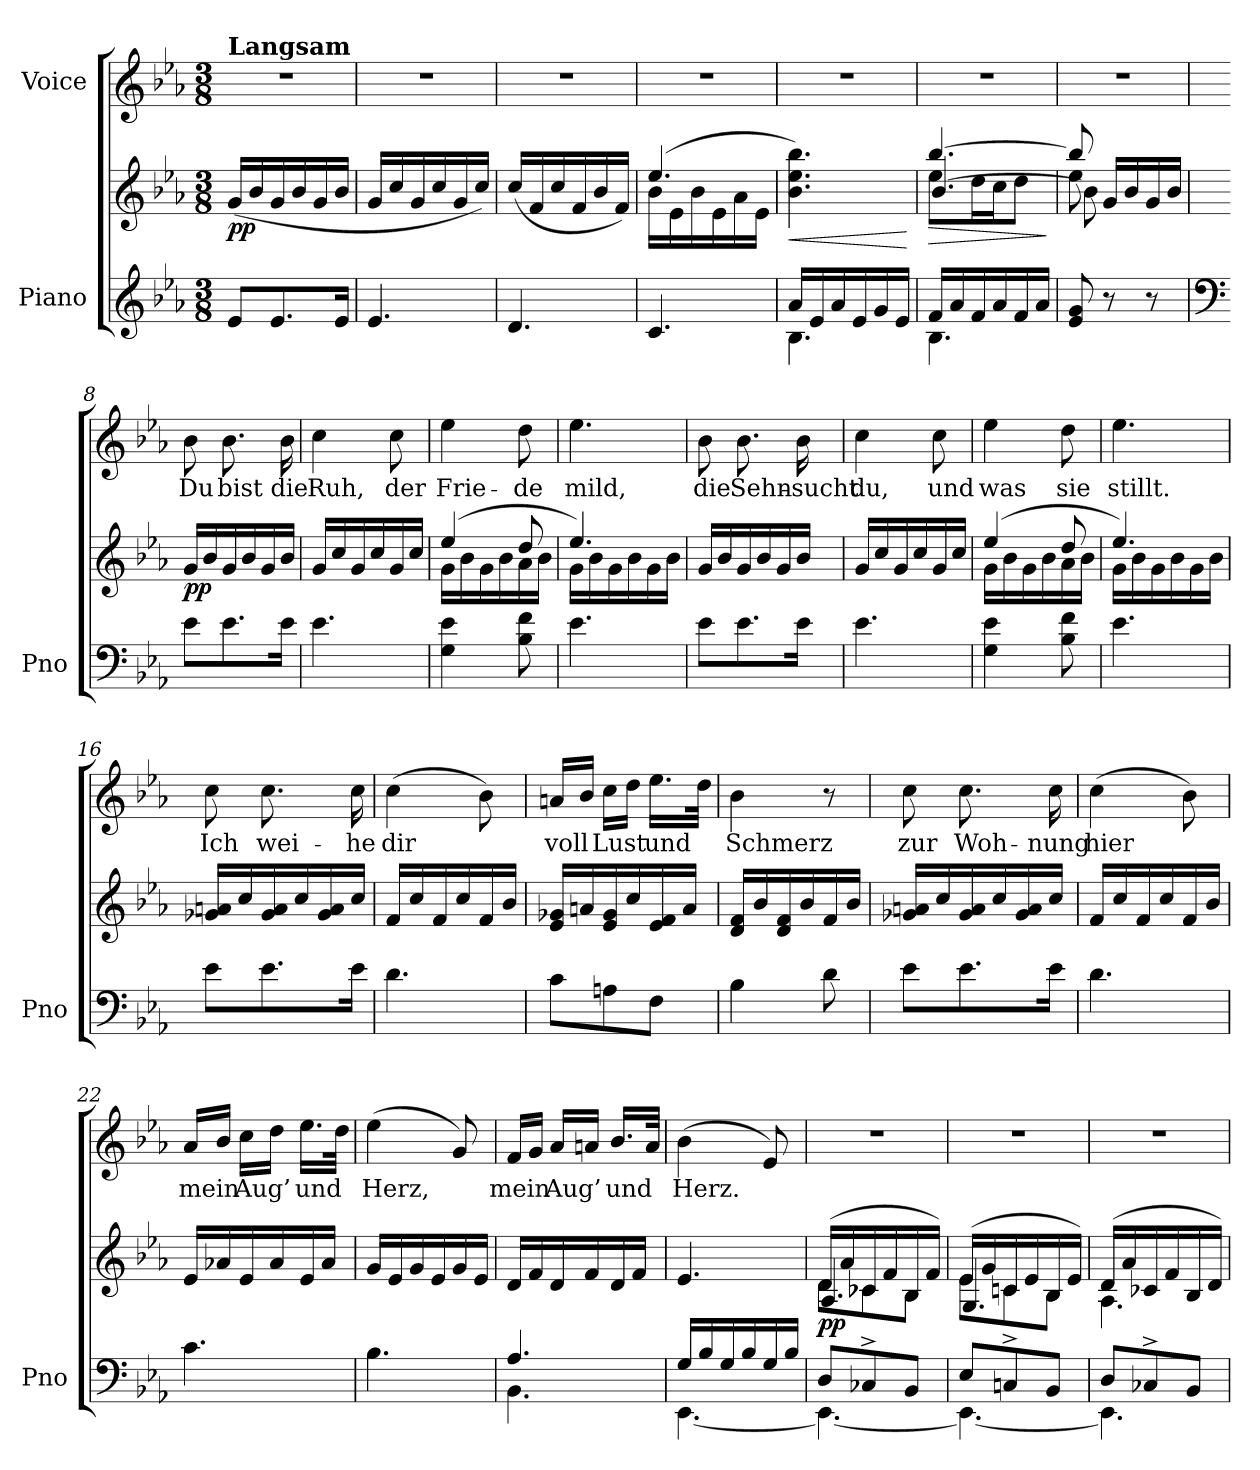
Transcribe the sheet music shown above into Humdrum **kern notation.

**kern	**kern	**dynam	**kern	**text
*part2	*part2	*part2	*part1	*part1
*staff3	*staff2	*staff2/3	*staff1	*staff1
*I"Piano	*	*	*I"Voice	*
*I'Pno	*	*	*	*
*clefG2	*clefG2	*	*clefG2	*
*k[b-e-a-]	*k[b-e-a-]	*	*k[b-e-a-]	*
*M3/8	*M3/8	*	*M3/8	*
=1	=1	=1	=1	=1
!	!	!	!LO:TX:a:B:t=Langsam	!
!	!	!LO:DY:b	!	!
8e-/L	(<16g/LL	pp	4.r	.
.	16b-/	.	.	.
8.e-/	16g/	.	.	.
.	16b-/	.	.	.
.	16g/	.	.	.
16e-/Jk	16b-/JJ	.	.	.
=2	=2	=2	=2	=2
4.e-/	16g/LL	.	4.r	.
.	16cc/	.	.	.
.	16g/	.	.	.
.	16cc/	.	.	.
.	16g/	.	.	.
.	16cc/JJ)	.	.	.
=3	=3	=3	=3	=3
4.d/	(<16cc/LL	.	4.r	.
.	16f/	.	.	.
.	16cc/	.	.	.
.	16f/	.	.	.
.	16b-/	.	.	.
.	16f/JJ)	.	.	.
=4	=4	=4	=4	=4
*	*^	*	*	*
4.c/	(>4.ee-/	16b-\LL	.	4.r	.
.	.	16e-\	.	.	.
.	.	16b-\	.	.	.
.	.	16e-\	.	.	.
.	.	16a-\	.	.	.
.	.	16e-\JJ	.	.	.
=5	=5	=5	=5	=5	=5
*^	*	*	*	*	*
!	!	!	!	!LO:HP:b	!	!
*	*	*v	*v	*	*	*
16a-/LL	4.B-\	4.b-\ 4.ee-\ 4.bb-\)	<	4.r	.
16e-/	.	.	.	.	.
16a-/	.	.	.	.	.
16e-/	.	.	.	.	.
16g/	.	.	.	.	.
16e-/JJ	.	.	.	.	.
*v	*v	*	*	*	*
.	.	[	.	.
!!LO:LB:g=z
=6	=6	=6	=6	=6
*^	*	*	*	*
!	!	!	!LO:HP:b	!	!
*	*	*^	*	*	*
*	*	*	*^	*	*	*
16f/LL	4.B-\	[4.bb-/	8ee-\L	[4.b-/	>	4.r	.
16a-/	.	.	.	.	.	.	.
16f/	.	.	16dd\L	.	.	.	.
16a-/	.	.	16cc\J	.	.	.	.
16f/	.	.	8dd\J	.	.	.	.
16a-/JJ	.	.	.	.	.	.	.
*v	*v	*	*	*	*	*	*
*	*v	*v	*v	*	*	*
.	.	]	.	.
=7	=7	=7	=7	=7
*	*^	*	*	*
!	!	!LO:N:head=solid	!	!	!
*	*	*^	*	*	*
8e-/ 8g/	8bb-/]	8ee-\	8b-\]	.	4.r	.
8r	16g/LL	4reyy	4rcccyy	.	.	.
.	16b-/	.	.	.	.	.
8r	16g/	.	.	.	.	.
.	16b-/JJ	.	.	.	.	.
*	*v	*v	*v	*	*	*
=8	=8	=8	=8	=8
*clefF4	*	*	*	*
!	!	!LO:DY:b	!	!LO:LY:b
8e-\L	16g/LL	pp	8b-\	Du
.	16b-/	.	.	.
!	!	!	!	!LO:LY:b
8.e-\	16g/	.	8.b-\	bist
.	16b-/	.	.	.
.	16g/	.	.	.
!	!	!	!	!LO:LY:b
16e-\Jk	16b-/JJ	.	16b-\	die
=9	=9	=9	=9	=9
!	!	!	!	!LO:LY:b
4.e-\	16g/LL	.	4cc\	Ruh,
.	16cc/	.	.	.
.	16g/	.	.	.
.	16cc/	.	.	.
!	!	!	!	!LO:LY:b
.	16g/	.	8cc\	der
.	16cc/JJ	.	.	.
=10	=10	=10	=10	=10
*	*^	*	*	*
!	!	!	!	!	!LO:LY:b
4G\ 4e-\	(>4ee-/	16g\LL	.	4ee-\	Frie-
.	.	16b-\	.	.	.
.	.	16g\	.	.	.
.	.	16b-\	.	.	.
!	!	!	!	!	!LO:LY:b
8B-\ 8f\	8dd/	16a-\	.	8dd\	-de
.	.	16b-\JJ	.	.	.
=11	=11	=11	=11	=11	=11
!	!	!	!	!	!LO:LY:b
4.e-\	4.ee-/)	16g\LL	.	4.ee-\	mild,
.	.	16b-\	.	.	.
.	.	16g\	.	.	.
.	.	16b-\	.	.	.
.	.	16g\	.	.	.
.	.	16b-\JJ	.	.	.
!!LO:LB:g=z
=12	=12	=12	=12	=12	=12
!	!	!	!	!	!LO:LY:b
*	*v	*v	*	*	*
8e-\L	16g/LL	.	8b-\	die
.	16b-/	.	.	.
!	!	!	!	!LO:LY:b
8.e-\	16g/	.	8.b-\	Sehn-
.	16b-/	.	.	.
.	16g/	.	.	.
!	!	!	!	!LO:LY:b
16e-\Jk	16b-/JJ	.	16b-\	-sucht
=13	=13	=13	=13	=13
!	!	!	!	!LO:LY:b
4.e-\	16g/LL	.	4cc\	du,
.	16cc/	.	.	.
.	16g/	.	.	.
.	16cc/	.	.	.
!	!	!	!	!LO:LY:b
.	16g/	.	8cc\	und
.	16cc/JJ	.	.	.
=14	=14	=14	=14	=14
*	*^	*	*	*
!	!	!	!	!	!LO:LY:b
4G\ 4e-\	(>4ee-/	16g\LL	.	4ee-\	was
.	.	16b-\	.	.	.
.	.	16g\	.	.	.
.	.	16b-\	.	.	.
!	!	!	!	!	!LO:LY:b
8B-\ 8f\	8dd/	16a-\	.	8dd\	sie
.	.	16b-\JJ	.	.	.
=15	=15	=15	=15	=15	=15
!	!	!	!	!	!LO:LY:b
4.e-\	4.ee-/)	16g\LL	.	4.ee-\	stillt.
.	.	16b-\	.	.	.
.	.	16g\	.	.	.
.	.	16b-\	.	.	.
.	.	16g\	.	.	.
.	.	16b-\JJ	.	.	.
=16	=16	=16	=16	=16	=16
!	!	!	!	!	!LO:LY:b
*	*v	*v	*	*	*
8e-\L	16g-X/ 16an/LL	.	8cc\	Ich
.	16cc/	.	.	.
!	!	!	!	!LO:LY:b
8.e-\	16g-/ 16a/	.	8.cc\	wei-
.	16cc/	.	.	.
.	16g-/ 16a/	.	.	.
!	!	!	!	!LO:LY:b
16e-\Jk	16cc/JJ	.	16cc\	-he
=17	=17	=17	=17	=17
!	!	!	!	!LO:LY:b
4.d\	16f/LL	.	(>4cc\	dir
.	16cc/	.	.	.
.	16f/	.	.	.
.	16cc/	.	.	.
.	16f/	.	8b-\)	.
.	16b-/JJ	.	.	.
!!LO:LB:g=z
=18	=18	=18	=18	=18
!	!	!	!	!LO:LY:b
8c\L	16e-/ 16g-X/LL	.	16an/LL	voll
.	16an/	.	16b-/JJ	.
!	!	!	!	!LO:LY:b
8An\	16e-/ 16g-/	.	16cc\LL	Lust
.	16cc/	.	16dd\JJ	.
!	!	!	!	!LO:LY:b
8F\J	16e-/ 16f/	.	16.ee-\LL	und
.	16a/JJ	.	.	.
.	.	.	32dd\JJk	.
=19	=19	=19	=19	=19
!	!	!	!	!LO:LY:b
4B-\	16d/ 16f/LL	.	4b-\	Schmerz
.	16b-/	.	.	.
.	16d/ 16f/	.	.	.
.	16b-/	.	.	.
8d\	16f/	.	8r	.
.	16b-/JJ	.	.	.
=20	=20	=20	=20	=20
!	!	!	!	!LO:LY:b
8e-\L	16g-X/ 16an/LL	.	8cc\	zur
.	16cc/	.	.	.
!	!	!	!	!LO:LY:b
8.e-\	16g-/ 16a/	.	8.cc\	Woh-
.	16cc/	.	.	.
.	16g-/ 16a/	.	.	.
!	!	!	!	!LO:LY:b
16e-\Jk	16cc/JJ	.	16cc\	-nung
=21	=21	=21	=21	=21
!	!	!	!	!LO:LY:b
4.d\	16f/LL	.	(>4cc\	hier
.	16cc/	.	.	.
.	16f/	.	.	.
.	16cc/	.	.	.
.	16f/	.	8b-\)	.
.	16b-/JJ	.	.	.
=22	=22	=22	=22	=22
!	!	!	!	!LO:LY:b
4.c\	16e-/LL	.	16a-/LL	mein
.	16a-X/	.	16b-/JJ	.
!	!	!	!	!LO:LY:b
.	16e-/	.	16cc\LL	Aug’
.	16a-/	.	16dd\JJ	.
!	!	!	!	!LO:LY:b
.	16e-/	.	16.ee-\LL	und
.	16a-/JJ	.	.	.
.	.	.	32dd\JJk	.
=23	=23	=23	=23	=23
!	!	!	!	!LO:LY:b
4.B-\	16g/LL	.	(>4ee-\	Herz,
.	16e-/	.	.	.
.	16g/	.	.	.
.	16e-/	.	.	.
.	16g/	.	8g/)	.
.	16e-/JJ	.	.	.
!!LO:PB:g=z
=24	=24	=24	=24	=24
*^	*	*	*	*
!	!	!	!	!	!LO:LY:b
4.A-/	4.BB-\	16d/LL	.	16f/LL	mein
.	.	16f/	.	16g/JJ	.
!	!	!	!	!	!LO:LY:b
.	.	16d/	.	16a-/LL	Aug’
.	.	16f/	.	16an/JJ	.
!	!	!	!	!	!LO:LY:b
.	.	16d/	.	16.b-/LL	und
.	.	16f/JJ	.	.	.
.	.	.	.	32a/JJk	.
=25	=25	=25	=25	=25	=25
!	!	!	!	!	!LO:LY:b
16G/LL	[4.EE-\	4.e-/	.	(>4b-\	Herz.
16B-/	.	.	.	.	.
16G/	.	.	.	.	.
16B-/	.	.	.	.	.
16G/	.	.	.	8e-/)	.
16B-/JJ	.	.	.	.	.
=26	=26	=26	=26	=26	=26
*	*	*^	*	*	*
*	*	*	*^	*	*	*
!	!	!	!	!	!LO:DY:b	!	!
8D/L	4.EE-\_	(>16d/LL	8d\L	4.A-/	pp	4.r	.
.	.	16a-/	.	.	.	.	.
8C-X^/	.	16c-X/	8c-\	.	.	.	.
.	.	16f/	.	.	.	.	.
8BB-/J	.	16B-/	8B-\J	.	.	.	.
.	.	16f/JJ)	.	.	.	.	.
=27	=27	=27	=27	=27	=27	=27	=27
8E-/L	4.EE-\_	(>16e-/LL	8e-\L	4.G/	.	4.r	.
.	.	16g/	.	.	.	.	.
8Cn^/	.	16c/	8cn\	.	.	.	.
.	.	16e-/	.	.	.	.	.
8BB-/J	.	16B-/	8B-\J	.	.	.	.
.	.	16e-/JJ)	.	.	.	.	.
*	*	*	*v	*v	*	*	*
=28	=28	=28	=28	=28	=28	=28
8D/L	4.EE-\]	(>16d/LL	4.A-\	.	4.r	.
.	.	16a-/	.	.	.	.
8C-X^/	.	16c-X/	.	.	.	.
.	.	16f/	.	.	.	.
8BB-/J	.	16B-/	.	.	.	.
.	.	16d/JJ)	.	.	.	.
*v	*v	*	*	*	*	*
*	*v	*v	*	*	*
=	=	=	=	=
*-	*-	*-	*-	*-
